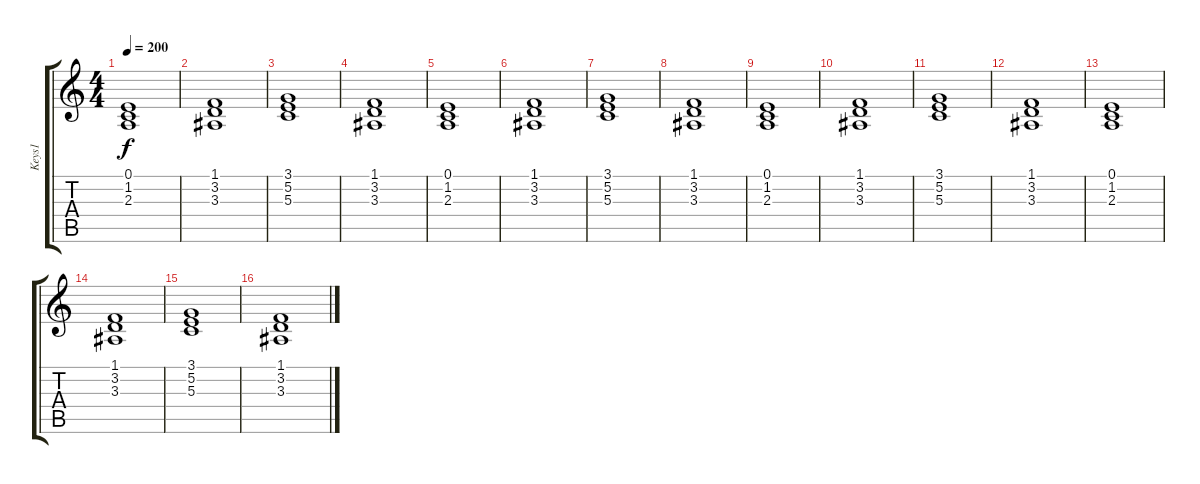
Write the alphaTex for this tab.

\track ("Keys1" "Keys1") {instrument stringensemble1}
\staff {score tabs}
\tuning (E4 B3 G3 D3 A2 E2) {hide}
\ts (4 4)
\tempo 200
\clef g2
\ks c
(0.1 1.2 2.3).1{dy f} |
(1.1 3.2 3.3).1 |
(3.1 5.2 5.3).1 |
(1.1 3.2 3.3).1 |
(0.1 1.2 2.3).1 |
(1.1 3.2 3.3).1 |
(3.1 5.2 5.3).1 |
(1.1 3.2 3.3).1 |
(0.1 1.2 2.3).1 |
(1.1 3.2 3.3).1 |
(3.1 5.2 5.3).1 |
(1.1 3.2 3.3).1 |
(0.1 1.2 2.3).1 |
(1.1 3.2 3.3).1 |
(3.1 5.2 5.3).1 |
(1.1 3.2 3.3).1
